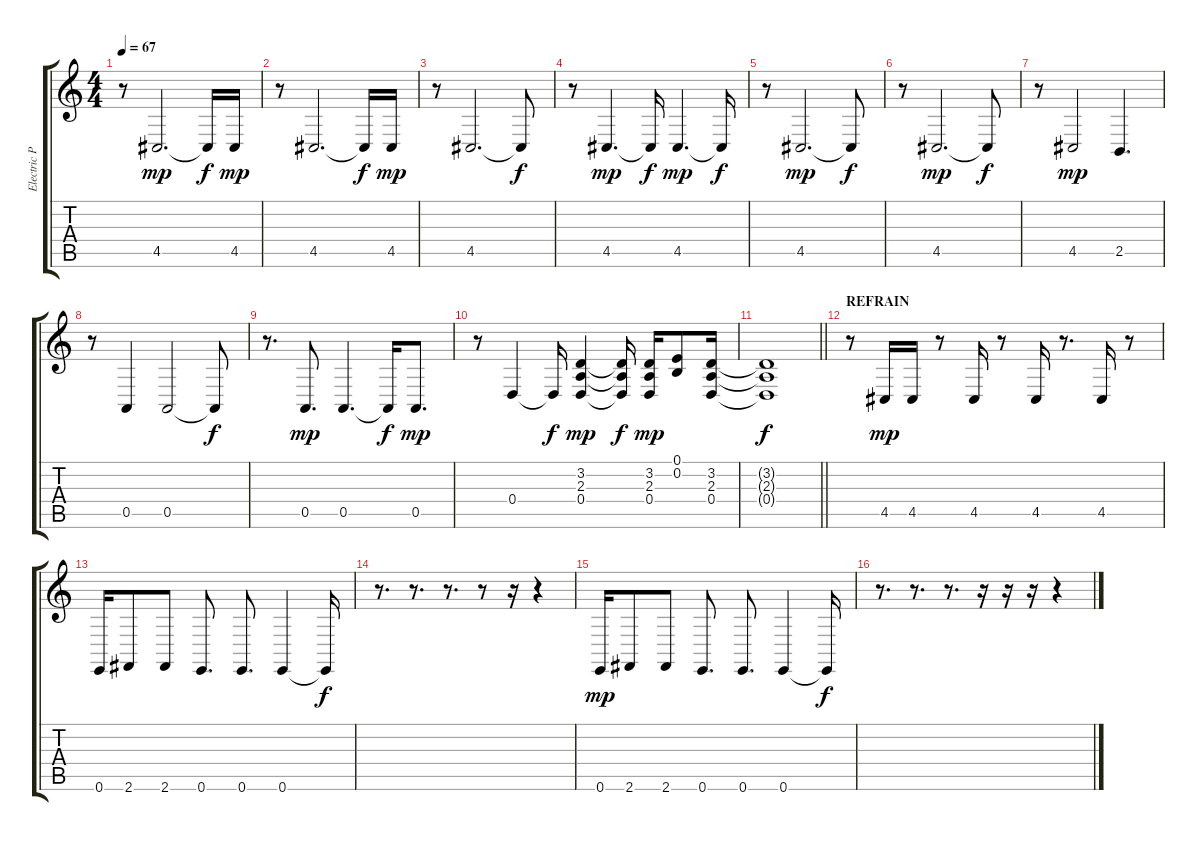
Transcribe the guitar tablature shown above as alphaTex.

\track ("Electric Piano" "Electric P") {instrument ocarina}
\staff {score tabs}
\tuning (E4 B3 G3 D3 A2 E2) {hide}
\ts (4 4)
\tempo 67
\clef g2
\ks c
r.8{dy mp} 4.5.2{d} 4.5{t}.16{dy f} 4.5.16{dy mp} |
r.8 4.5.2{d} 4.5{t}.16{dy f} 4.5.16{dy mp} |
r.8 4.5.2{d} 4.5{t}.8{dy f} |
r.8 4.5.4{d dy mp} 4.5{t}.16{dy f} 4.5.4{d dy mp} 4.5{t}.16{dy f} |
r.8 4.5.2{d dy mp} 4.5{t}.8{dy f} |
r.8 4.5.2{d dy mp} 4.5{t}.8{dy f} |
r.8 4.5.2{dy mp} 2.5.4{d} |
r.8 0.5.4 0.5.2 0.5{t}.8{dy f} |
r.8{d} 0.5.8{d dy mp} 0.5.4{d} 0.5{t}.16{dy f} 0.5.8{d dy mp} |
r.8 0.4.4 0.4{t}.16{dy f} (3.2 2.3 0.4).4{dy mp} (3.2{t} 2.3{t} 0.4{t}).16{dy f} (3.2 2.3 0.4).16{dy mp} (0.1 0.2).8 (3.2 2.3 0.4).16 |
\barLineRight lightlight
(3.2{t} 2.3{t} 0.4{t}).1{dy f} |
\section ("" "REFRAIN")
r.8 4.5.16{dy mp} 4.5.16 r.8 4.5.16 r.8 4.5.16 r.8{d} 4.5.16 r.8 |
0.6.16 2.6.8 2.6.8 0.6.8{d} 0.6.8{d} 0.6.4 0.6{t}.16{dy f} |
r.8{d} r.8{d} r.8{d} r.8 r.16 r.4 |
0.6.16{dy mp} 2.6.8 2.6.8 0.6.8{d} 0.6.8{d} 0.6.4 0.6{t}.16{dy f} |
r.8{d} r.8{d} r.8{d} r.16 r.16 r.16 r.4
